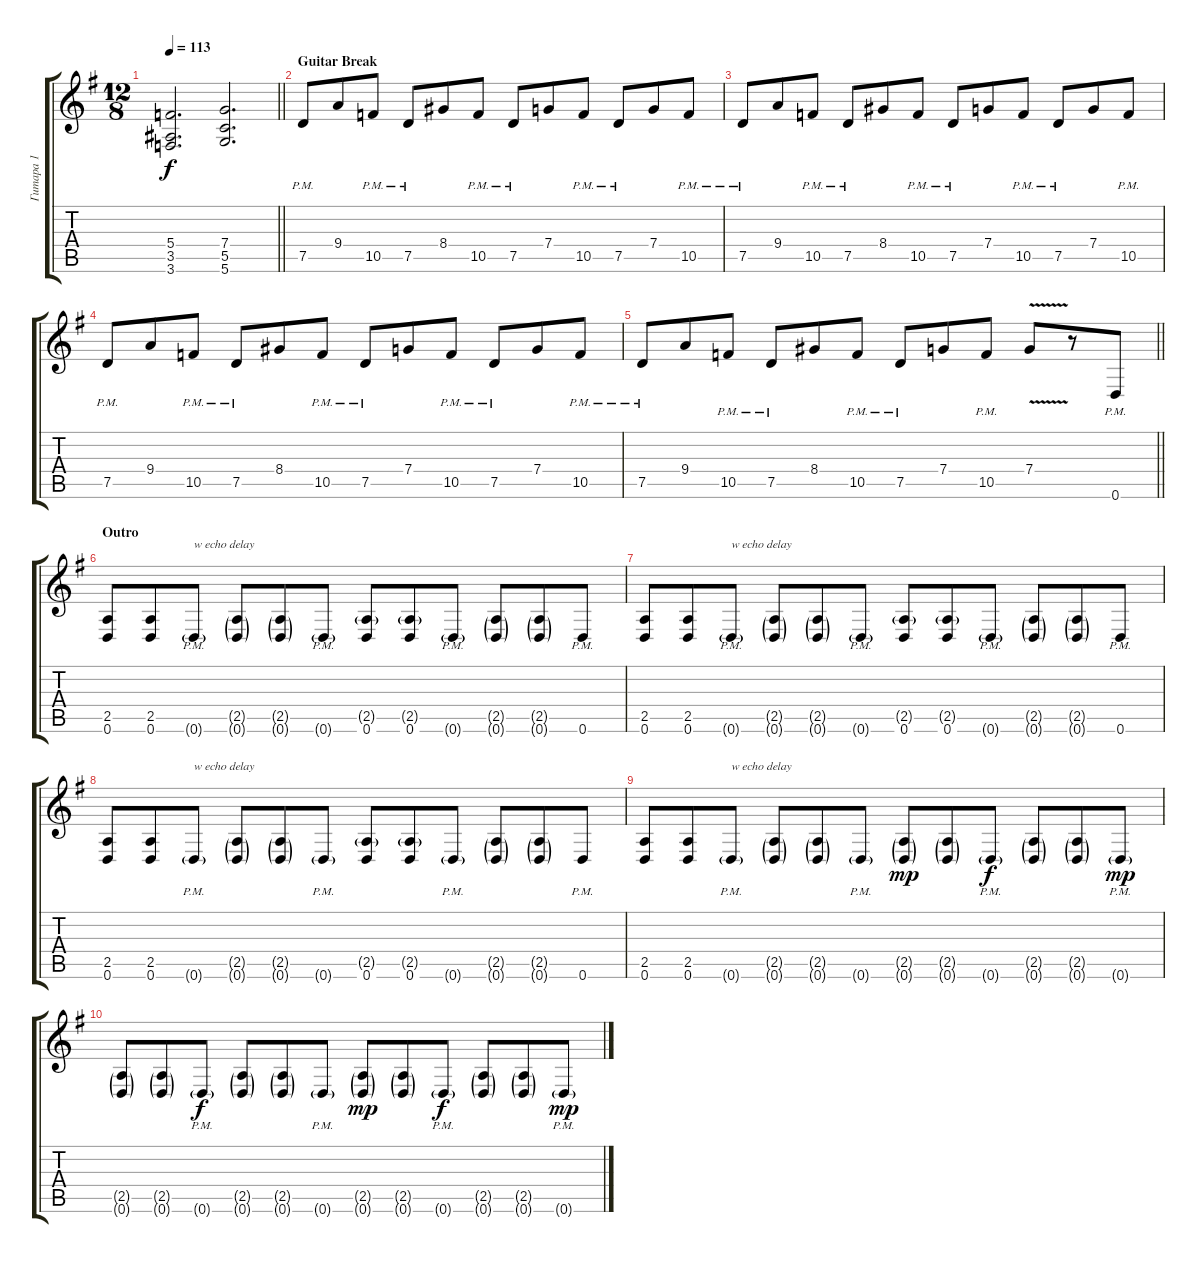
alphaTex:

\track ("Гитара 1" "Гитара 1") {instrument distortionguitar}
\staff {score tabs}
\tuning (D4 A3 F3 C3 G2 D2) {hide}
\ts (12 8)
\tempo 113
\clef g2
\barLineRight lightlight
\ks eminor
(5.4 3.5 3.6).2{d dy f} (7.4 5.5 5.6).2{d} |
\section ("" "Guitar Break")
7.5{pm}.8 9.4.8 10.5{pm}.8 7.5{pm}.8 8.4.8 10.5{pm}.8 7.5{pm}.8 7.4.8 10.5{pm}.8 7.5{pm}.8 7.4.8 10.5{pm}.8 |
7.5{pm}.8 9.4.8 10.5{pm}.8 7.5{pm}.8 8.4.8 10.5{pm}.8 7.5{pm}.8 7.4.8 10.5{pm}.8 7.5{pm}.8 7.4.8 10.5{pm}.8 |
7.5{pm}.8 9.4.8 10.5{pm}.8 7.5{pm}.8 8.4.8 10.5{pm}.8 7.5{pm}.8 7.4.8 10.5{pm}.8 7.5{pm}.8 7.4.8 10.5{pm}.8 |
\barLineRight lightlight
7.5{pm}.8 9.4.8 10.5{pm}.8 7.5{pm}.8 8.4.8 10.5{pm}.8 7.5{pm}.8 7.4.8 10.5{pm}.8 7.4{v}.8 r.8 0.6{pm}.8 |
\section ("" "Outro")
(2.5 0.6).8 (2.5 0.6).8 0.6{g pm}.8{txt "w echo delay " volume 1} (2.5{g} 0.6{g}).8 (2.5{g} 0.6{g}).8 0.6{g pm}.8 (2.5{g} 0.6).8 (2.5{g} 0.6).8 0.6{g pm}.8 (2.5{g} 0.6{g}).8 (2.5{g} 0.6{g}).8 0.6{pm}.8{volume 8} |
(2.5 0.6).8 (2.5 0.6).8 0.6{g pm}.8{txt "w echo delay " volume 1} (2.5{g} 0.6{g}).8 (2.5{g} 0.6{g}).8 0.6{g pm}.8 (2.5{g} 0.6).8 (2.5{g} 0.6).8 0.6{g pm}.8 (2.5{g} 0.6{g}).8 (2.5{g} 0.6{g}).8 0.6{pm}.8{volume 8} |
(2.5 0.6).8 (2.5 0.6).8 0.6{g pm}.8{txt "w echo delay " volume 1} (2.5{g} 0.6{g}).8 (2.5{g} 0.6{g}).8 0.6{g pm}.8 (2.5{g} 0.6).8 (2.5{g} 0.6).8 0.6{g pm}.8 (2.5{g} 0.6{g}).8 (2.5{g} 0.6{g}).8 0.6{pm}.8{volume 8} |
(2.5 0.6).8 (2.5 0.6).8 0.6{g pm}.8{txt "w echo delay " volume 0} (2.5{g} 0.6{g}).8 (2.5{g} 0.6{g}).8 0.6{g pm}.8 (2.5{g} 0.6{g}).8{dy mp} (2.5{g} 0.6{g}).8 0.6{g pm}.8{dy f} (2.5{g} 0.6{g}).8 (2.5{g} 0.6{g}).8 0.6{g pm}.8{dy mp} |
(2.5{g} 0.6{g}).8 (2.5{g} 0.6{g}).8 0.6{g pm}.8{dy f} (2.5{g} 0.6{g}).8 (2.5{g} 0.6{g}).8 0.6{g pm}.8 (2.5{g} 0.6{g}).8{dy mp} (2.5{g} 0.6{g}).8 0.6{g pm}.8{dy f} (2.5{g} 0.6{g}).8 (2.5{g} 0.6{g}).8 0.6{g pm}.8{dy mp}
